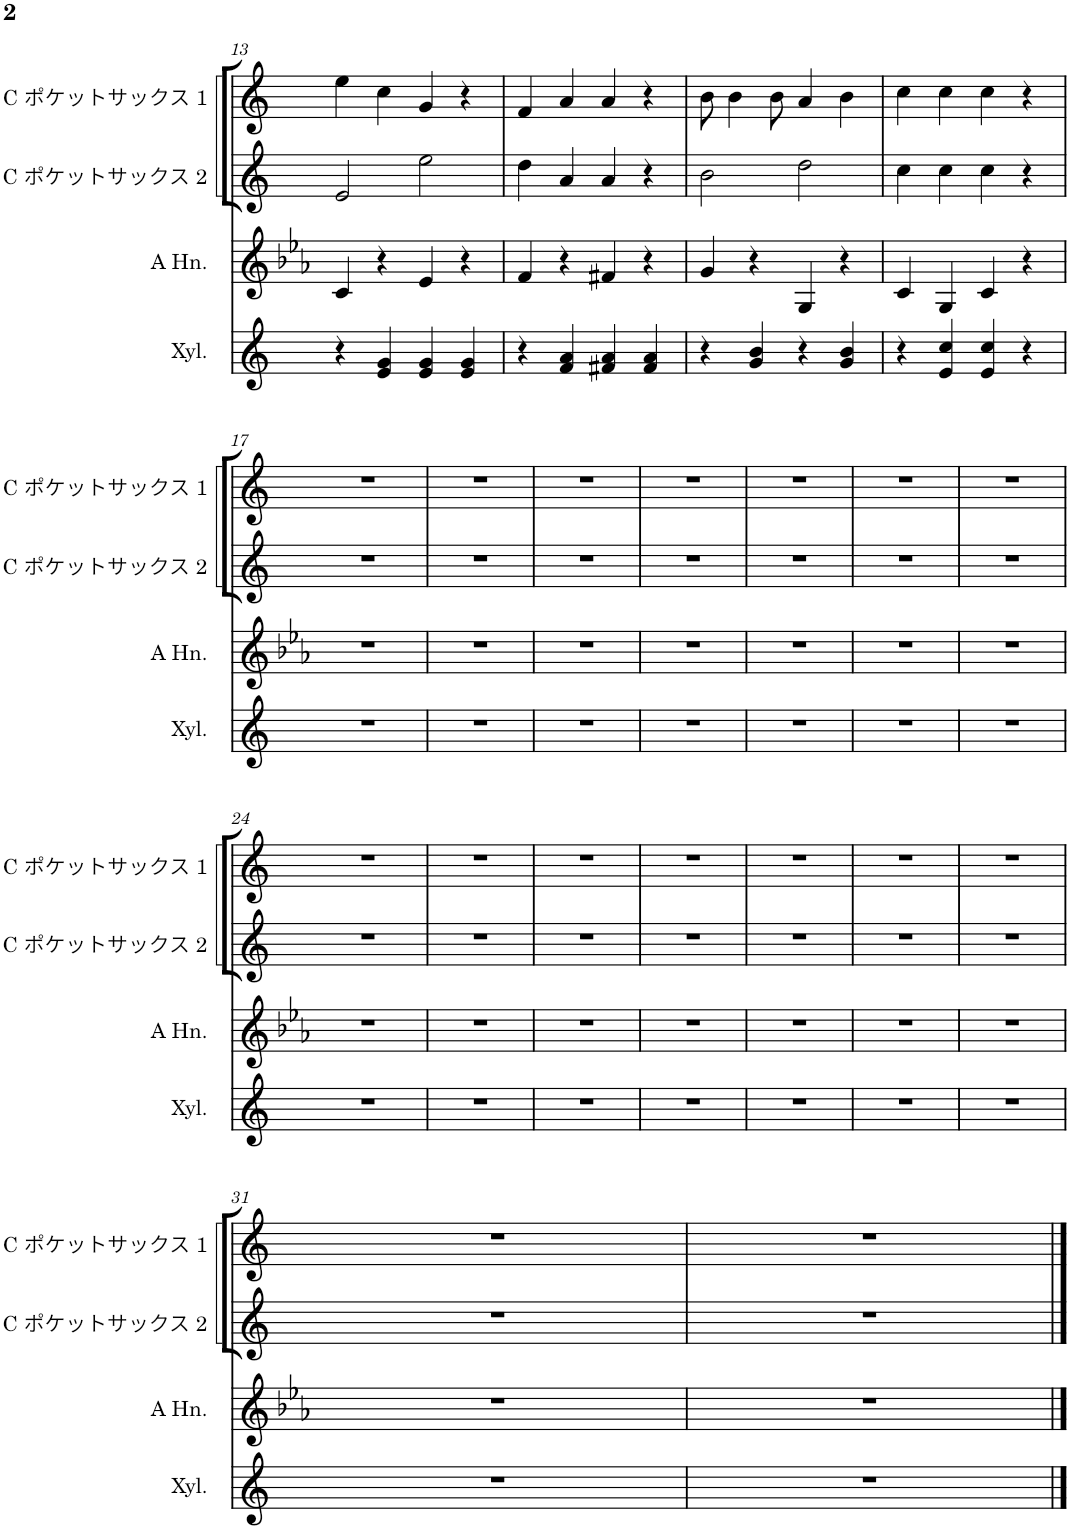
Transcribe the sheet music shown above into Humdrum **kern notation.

**kern	**kern	**kern	**kern
*part4	*part3	*part2	*part1
*staff4	*staff3	*staff2	*staff1
*I"シロフォン	*I"A ホルン	*I"C ポケットサックス 2	*I"C ポケットサックス 1
*	*	*I'C ポケットサックス 2	*I'C ポケットサックス 1
!!LO:PB:g=z
*clefG2	*clefG2	*clefG2	*clefG2
*Trd-7c-12	*Trd4c7	*Trd1c2	*Trd1c2
*k[]	*k[b-e-a-]	*k[]	*k[]
*M4/4	*M4/4	*M4/4	*M4/4
=13	=13	=13	=13
4r	4c/	2e/	4ee\
4e/ 4g/	4r	.	4cc\
4e/ 4g/	4e-/	2ee\	4g/
4e/ 4g/	4r	.	4r
=14	=14	=14	=14
4r	4f/	4dd\	4f/
4f/ 4a/	4r	4a/	4a/
4f#X/ 4a/	4f#X/	4a/	4a/
4f#/ 4a/	4r	4r	4r
=15	=15	=15	=15
4r	4g/	2b\	8b\
.	.	.	4b\
4g/ 4b/	4r	.	.
.	.	.	8b\
4r	4G/	2dd\	4a/
4g/ 4b/	4r	.	4b\
=16	=16	=16	=16
4r	4c/	4cc\	4cc\
4e/ 4cc/	4G/	4cc\	4cc\
4e/ 4cc/	4c/	4cc\	4cc\
4r	4r	4r	4r
!!LO:LB:g=z
=17	=17	=17	=17
1r	1r	1r	1r
=18	=18	=18	=18
1r	1r	1r	1r
=19	=19	=19	=19
1r	1r	1r	1r
=20	=20	=20	=20
1r	1r	1r	1r
=21	=21	=21	=21
1r	1r	1r	1r
=22	=22	=22	=22
1r	1r	1r	1r
=23	=23	=23	=23
1r	1r	1r	1r
!!LO:LB:g=z
=24	=24	=24	=24
1r	1r	1r	1r
=25	=25	=25	=25
1r	1r	1r	1r
=26	=26	=26	=26
1r	1r	1r	1r
=27	=27	=27	=27
1r	1r	1r	1r
=28	=28	=28	=28
1r	1r	1r	1r
=29	=29	=29	=29
1r	1r	1r	1r
=30	=30	=30	=30
1r	1r	1r	1r
!!LO:LB:g=z
=31	=31	=31	=31
1r	1r	1r	1r
=32	=32	=32	=32
1r	1r	1r	1r
==	==	==	==
*-	*-	*-	*-
